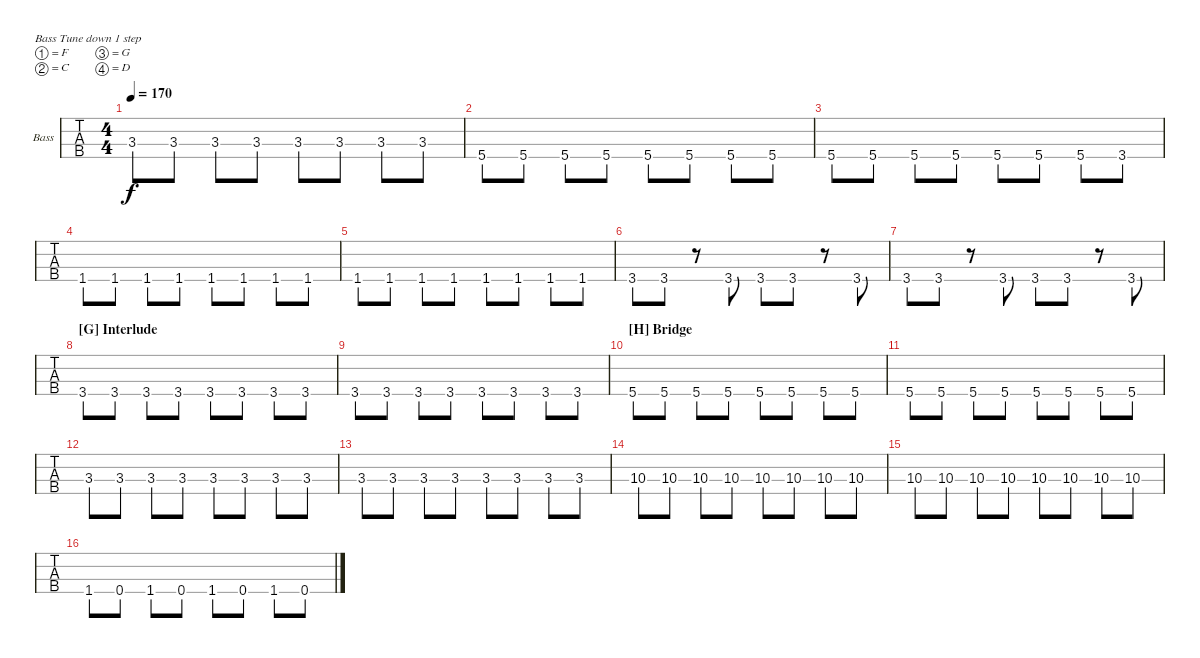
\defaultSystemsLayout 4
\bracketExtendMode groupsimilarinstruments
\firstSystemTrackNameOrientation horizontal
\otherSystemsTrackNameOrientation horizontal
\track ("Alex Levine" "Bass") {instrument electricbassfinger}
\staff {tabs}
\tuning (F2 C2 G1 D1)
\ts (4 4)
\tempo 170
\clef f4
\ks c
3.3.8{dy f} 3.3.8 3.3.8 3.3.8 3.3.8 3.3.8 3.3.8 3.3.8 |
5.4.8 5.4.8 5.4.8 5.4.8 5.4.8 5.4.8 5.4.8 5.4.8 |
5.4.8 5.4.8 5.4.8 5.4.8 5.4.8 5.4.8 5.4.8 3.4.8 |
1.4.8 1.4.8 1.4.8 1.4.8 1.4.8 1.4.8 1.4.8 1.4.8 |
1.4.8 1.4.8 1.4.8 1.4.8 1.4.8 1.4.8 1.4.8 1.4.8 |
3.4.8 3.4.8 r.8 3.4.8 3.4.8 3.4.8 r.8 3.4.8 |
3.4.8 3.4.8 r.8 3.4.8 3.4.8 3.4.8 r.8 3.4.8 |
\section ("G" "Interlude")
3.4.8 3.4.8 3.4.8 3.4.8 3.4.8 3.4.8 3.4.8 3.4.8 |
3.4.8 3.4.8 3.4.8 3.4.8 3.4.8 3.4.8 3.4.8 3.4.8 |
\section ("H" "Bridge")
5.4.8 5.4.8 5.4.8 5.4.8 5.4.8 5.4.8 5.4.8 5.4.8 |
5.4.8 5.4.8 5.4.8 5.4.8 5.4.8 5.4.8 5.4.8 5.4.8 |
3.3.8 3.3.8 3.3.8 3.3.8 3.3.8 3.3.8 3.3.8 3.3.8 |
3.3.8 3.3.8 3.3.8 3.3.8 3.3.8 3.3.8 3.3.8 3.3.8 |
10.3.8 10.3.8 10.3.8 10.3.8 10.3.8 10.3.8 10.3.8 10.3.8 |
10.3.8 10.3.8 10.3.8 10.3.8 10.3.8 10.3.8 10.3.8 10.3.8 |
1.4.8 0.4.8 1.4.8 0.4.8 1.4.8 0.4.8 1.4.8 0.4.8
